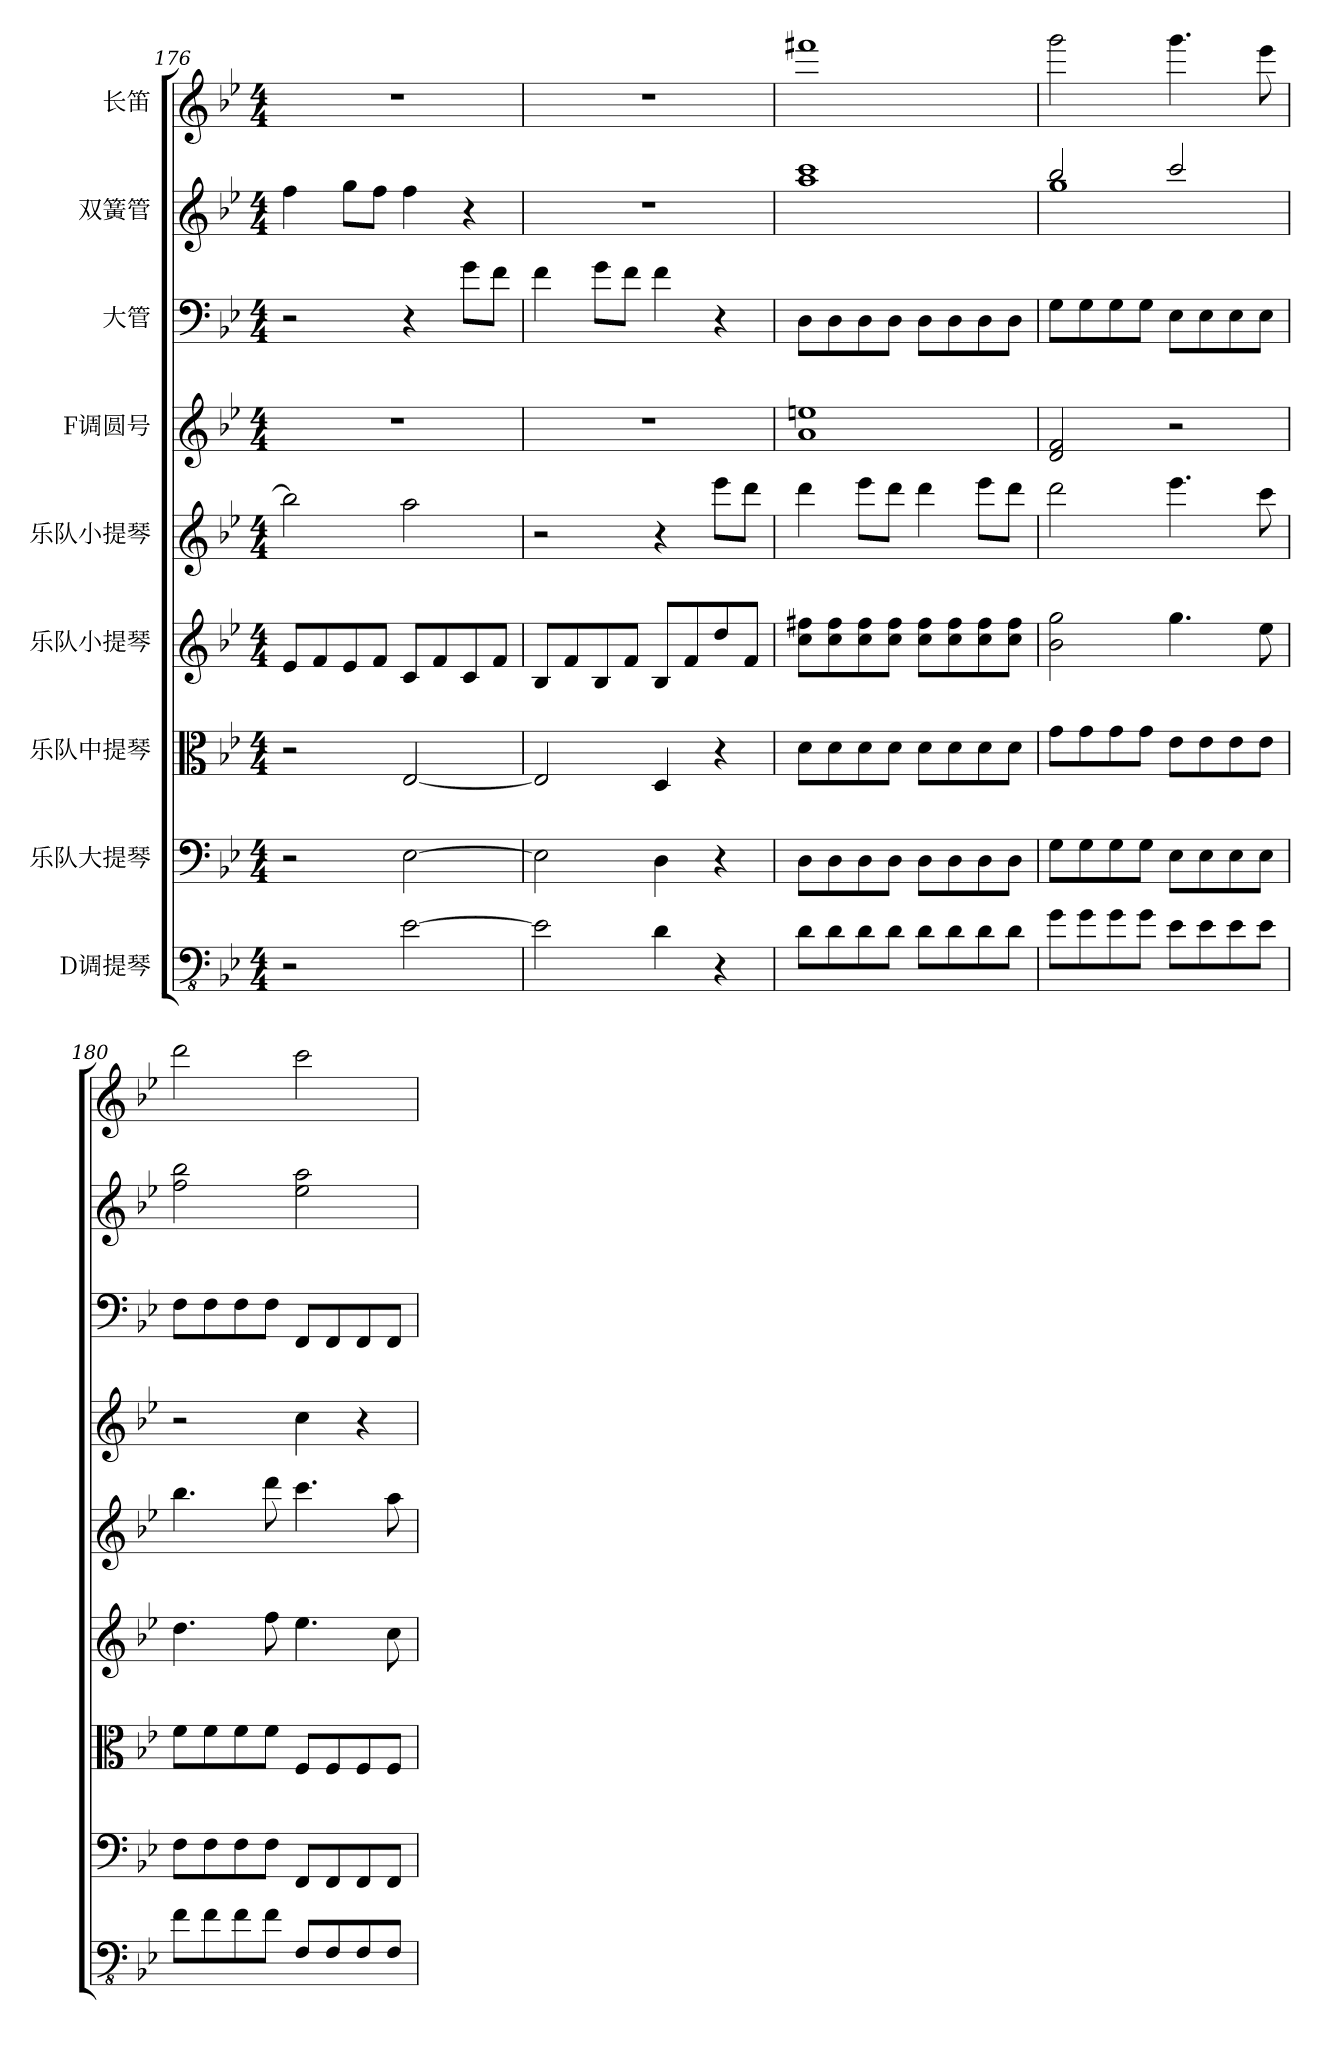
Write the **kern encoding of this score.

**kern	**kern	**kern	**kern	**kern	**kern	**kern	**kern	**kern
*part9	*part8	*part7	*part6	*part5	*part4	*part3	*part2	*part1
*staff9	*staff8	*staff7	*staff6	*staff5	*staff4	*staff3	*staff2	*staff1
*I"D调提琴	*I"乐队大提琴	*I"乐队中提琴	*I"乐队小提琴	*I"乐队小提琴	*I"F调圆号	*I"大管	*I"双簧管	*I"长笛
*clefFv4	*clefF4	*clefC3	*clefG2	*clefG2	*clefG2	*clefF4	*clefG2	*clefG2
*ITrd7c12	*	*	*	*	*ITrd4c7	*	*	*
*k[b-e-]	*k[b-e-]	*k[b-e-]	*k[b-e-]	*k[b-e-]	*k[b-e-a-]	*k[b-e-]	*k[b-e-]	*k[b-e-]
*M4/4	*M4/4	*M4/4	*M4/4	*M4/4	*M4/4	*M4/4	*M4/4	*M4/4
=176	=176	=176	=176	=176	=176	=176	=176	=176
2r	2r	2r	8e-/L	2bb-\]	1r	2r	4ff\	1r
.	.	.	8f/	.	.	.	.	.
.	.	.	8e-/	.	.	.	8gg\L	.
.	.	.	8f/J	.	.	.	8ff\J	.
[2EE-\	[2E-\	[2E-/	8c/L	2aa\	.	4r	4ff\	.
.	.	.	8f/	.	.	.	.	.
.	.	.	8c/	.	.	8g\L	4r	.
.	.	.	8f/J	.	.	8f\J	.	.
!!LO:PB:g=z
=177	=177	=177	=177	=177	=177	=177	=177	=177
2EE-\]	2E-\]	2E-/]	8B-/L	2r	1r	4f\	1r	1r
.	.	.	8f/	.	.	.	.	.
.	.	.	8B-/	.	.	8g\L	.	.
.	.	.	8f/J	.	.	8f\J	.	.
4DD\	4D\	4D/	8B-/L	4r	.	4f\	.	.
.	.	.	8f/	.	.	.	.	.
4r	4r	4r	8dd/	8eee-\L	.	4r	.	.
.	.	.	8f/J	8ddd\J	.	.	.	.
=178	=178	=178	=178	=178	=178	=178	=178	=178
8DD\L	8D\L	8d\L	8cc\ 8ff#X\L	4ddd\	1d 1an	8D\L	1aa 1ccc	1fff#X
8DD\	8D\	8d\	8cc\ 8ff#\	.	.	8D\	.	.
8DD\	8D\	8d\	8cc\ 8ff#\	8eee-\L	.	8D\	.	.
8DD\J	8D\J	8d\J	8cc\ 8ff#\J	8ddd\J	.	8D\J	.	.
8DD\L	8D\L	8d\L	8cc\ 8ff#\L	4ddd\	.	8D\L	.	.
8DD\	8D\	8d\	8cc\ 8ff#\	.	.	8D\	.	.
8DD\	8D\	8d\	8cc\ 8ff#\	8eee-\L	.	8D\	.	.
8DD\J	8D\J	8d\J	8cc\ 8ff#\J	8ddd\J	.	8D\J	.	.
=179	=179	=179	=179	=179	=179	=179	=179	=179
*	*	*	*	*	*	*	*^	*
8GG\L	8G\L	8g\L	2b-\ 2gg\	2ddd\	2G/ 2B-/	8G\L	2bb-/	1gg	2ggg\
8GG\	8G\	8g\	.	.	.	8G\	.	.	.
8GG\	8G\	8g\	.	.	.	8G\	.	.	.
8GG\J	8G\J	8g\J	.	.	.	8G\J	.	.	.
8EE-\L	8E-\L	8e-\L	4.gg\	4.eee-\	2r	8E-\L	2ccc/	.	4.ggg\
8EE-\	8E-\	8e-\	.	.	.	8E-\	.	.	.
8EE-\	8E-\	8e-\	.	.	.	8E-\	.	.	.
8EE-\J	8E-\J	8e-\J	8ee-\	8ccc\	.	8E-\J	.	.	8eee-\
*	*	*	*	*	*	*	*v	*v	*
=180	=180	=180	=180	=180	=180	=180	=180	=180
8FF\L	8F\L	8f\L	4.dd\	4.bb-\	2r	8F\L	2ff\ 2bb-\	2ddd\
8FF\	8F\	8f\	.	.	.	8F\	.	.
8FF\	8F\	8f\	.	.	.	8F\	.	.
8FF\J	8F\J	8f\J	8ff\	8ddd\	.	8F\J	.	.
8FFF/L	8FF/L	8F/L	4.ee-\	4.ccc\	4f\	8FF/L	2ee-\ 2aa\	2ccc\
8FFF/	8FF/	8F/	.	.	.	8FF/	.	.
8FFF/	8FF/	8F/	.	.	4r	8FF/	.	.
8FFF/J	8FF/J	8F/J	8cc\	8aa\	.	8FF/J	.	.
=	=	=	=	=	=	=	=	=
*-	*-	*-	*-	*-	*-	*-	*-	*-
